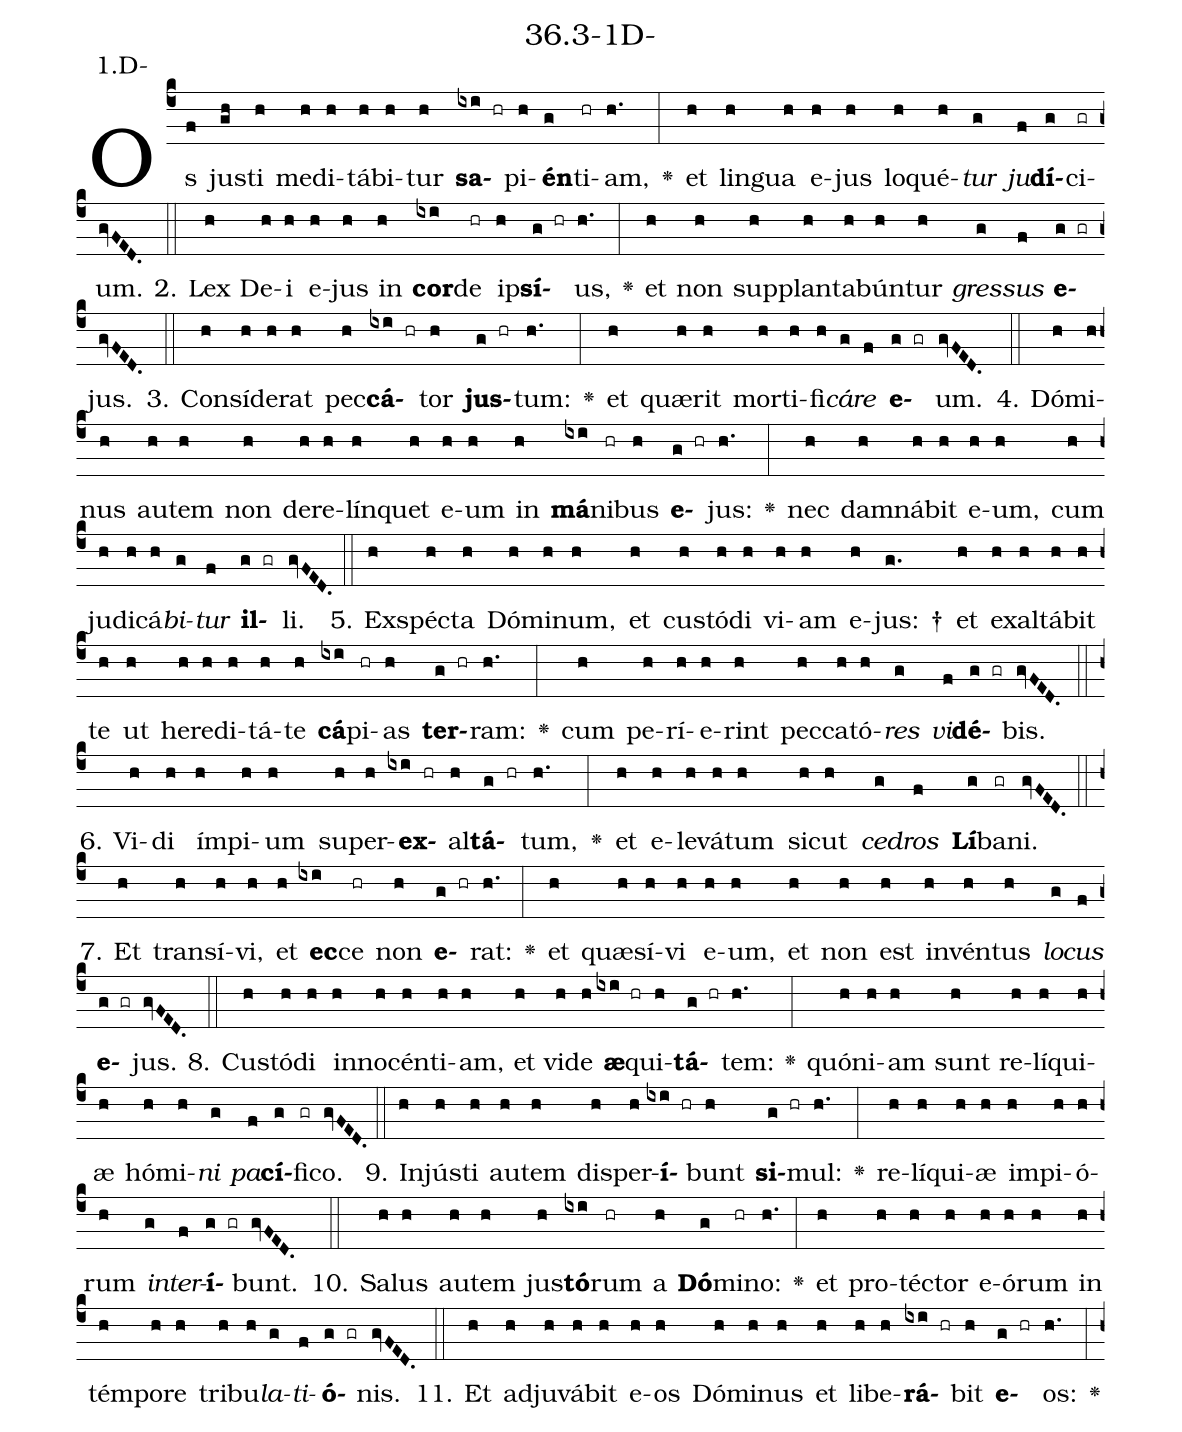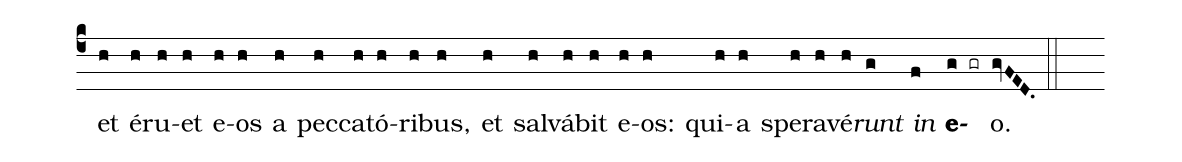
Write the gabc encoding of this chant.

name: 36.3-1D-;
annotation: 1.D-;
%%
(c4)Os(f) jus(gh)ti(h) me(h)di(h)tá(h)bi(h)tur(h) <b>sa</b>(ixi hr)pi(h)<b>én</b>(g)ti(hr)am,(h.) <v>\greheightstar</v>(:) et(h) lin(h)gua(h) e(h)jus(h) lo(h)qué(h)<i>tur</i>(g) <i>ju</i>(f)<b>dí</b>(g)ci(gr)um.(gvFED.) (::)
2. Lex(h) De(h)i(h) e(h)jus(h) in(h) <b>cor</b>(ixi)de(hr) ip(h)<b>sí</b>(g hr)us,(h.) <v>\greheightstar</v>(:) et(h) non(h) sup(h)plan(h)ta(h)bún(h)tur(h) <i>gres</i>(g)<i>sus</i>(f) <b>e</b>(g gr)jus.(gvFED.) (::)
3. Con(h)sí(h)de(h)rat(h) pec(h)<b>cá</b>(ixi hr)tor(h) <b>jus</b>(g hr)tum:(h.) <v>\greheightstar</v>(:) et(h) quæ(h)rit(h) mor(h)ti(h)fi(h)<i>cá</i>(g)<i>re</i>(f) <b>e</b>(g gr)um.(gvFED.) (::)
4. Dó(h)mi(h)nus(h) au(h)tem(h) non(h) de(h)re(h)lín(h)quet(h) e(h)um(h) in(h) <b>má</b>(ixi)ni(hr)bus(h) <b>e</b>(g hr)jus:(h.) <v>\greheightstar</v>(:) nec(h) dam(h)ná(h)bit(h) e(h)um,(h) cum(h) ju(h)di(h)cá(h)<i>bi</i>(g)<i>tur</i>(f) <b>il</b>(g gr)li.(gvFED.) (::)
5. Ex(h)spéc(h)ta(h) Dó(h)mi(h)num,(h) et(h) cus(h)tó(h)di(h) vi(h)am(h) e(h)jus: †(g.) et(h) ex(h)al(h)tá(h)bit(h) te(h) ut(h) he(h)re(h)di(h)tá(h)te(h) <b>cá</b>(ixi)pi(hr)as(h) <b>ter</b>(g hr)ram:(h.) <v>\greheightstar</v>(:) cum(h) pe(h)rí(h)e(h)rint(h) pec(h)ca(h)tó(h)<i>res</i>(g) <i>vi</i>(f)<b>dé</b>(g gr)bis.(gvFED.) (::)
6. Vi(h)di(h) ím(h)pi(h)um(h) su(h)per(h)<b>ex</b>(ixi hr)al(h)<b>tá</b>(g hr)tum,(h.) <v>\greheightstar</v>(:) et(h) e(h)le(h)vá(h)tum(h) sic(h)ut(h) <i>ce</i>(g)<i>dros</i>(f) <b>Lí</b>(g)ba(gr)ni.(gvFED.) (::)
7. Et(h) trans(h)í(h)vi,(h) et(h) <b>ec</b>(ixi)ce(hr) non(h) <b>e</b>(g hr)rat:(h.) <v>\greheightstar</v>(:) et(h) quæ(h)sí(h)vi(h) e(h)um,(h) et(h) non(h) est(h) in(h)vén(h)tus(h) <i>lo</i>(g)<i>cus</i>(f) <b>e</b>(g gr)jus.(gvFED.) (::)
8. Cus(h)tó(h)di(h) in(h)no(h)cén(h)ti(h)am,(h) et(h) vi(h)de(h) <b>æ</b>(ixi hr)qui(h)<b>tá</b>(g hr)tem:(h.) <v>\greheightstar</v>(:) quón(h)i(h)am(h) sunt(h) re(h)lí(h)qui(h)æ(h) hó(h)mi(h)<i>ni</i>(g) <i>pa</i>(f)<b>cí</b>(g)fi(gr)co.(gvFED.) (::)
9. In(h)jús(h)ti(h) au(h)tem(h) dis(h)per(h)<b>í</b>(ixi hr)bunt(h) <b>si</b>(g hr)mul:(h.) <v>\greheightstar</v>(:) re(h)lí(h)qui(h)æ(h) im(h)pi(h)ó(h)rum(h) <i>in</i>(g)<i>ter</i>(f)<b>í</b>(g gr)bunt.(gvFED.) (::)
10. Sa(h)lus(h) au(h)tem(h) jus(h)<b>tó</b>(ixi)rum(hr) a(h) <b>Dó</b>(g)mi(hr)no:(h.) <v>\greheightstar</v>(:) et(h) pro(h)téc(h)tor(h) e(h)ó(h)rum(h) in(h) tém(h)po(h)re(h) tri(h)bu(h)<i>la</i>(g)<i>ti</i>(f)<b>ó</b>(g gr)nis.(gvFED.) (::)
11. Et(h) ad(h)ju(h)vá(h)bit(h) e(h)os(h) Dó(h)mi(h)nus(h) et(h) li(h)be(h)<b>rá</b>(ixi hr)bit(h) <b>e</b>(g hr)os:(h.) <v>\greheightstar</v>(:) et(h) é(h)ru(h)et(h) e(h)os(h) a(h) pec(h)ca(h)tó(h)ri(h)bus,(h) et(h) sal(h)vá(h)bit(h) e(h)os:(h) qui(h)a(h) spe(h)ra(h)vé(h)<i>runt</i>(g) <i>in</i>(f) <b>e</b>(g gr)o.(gvFED.) (::)
